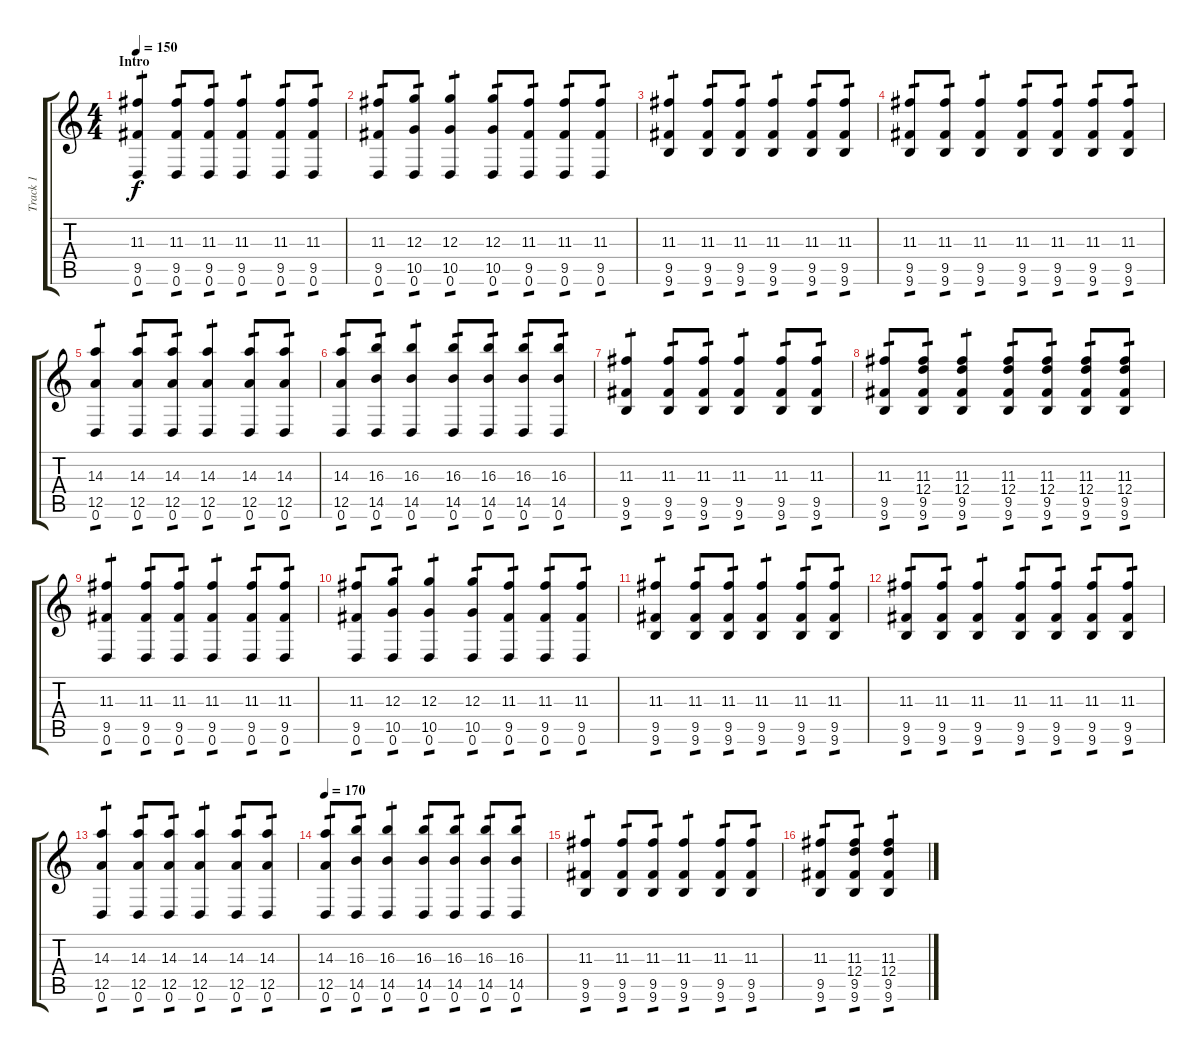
\track ("Track 1" "Track 1") {instrument acousticguitarsteel}
\staff {score tabs}
\tuning (E4 B3 G3 D3 A2 D2) {hide}
\ts (4 4)
\section ("" "Intro")
\tempo 150
\clef g2
\ks c
(11.3 9.5 0.6).4{tp 1 dy f instrument acousticguitarsteel} (11.3 9.5 0.6).8{tp 1} (11.3 9.5 0.6).8{tp 1} (11.3 9.5 0.6).4{tp 1} (11.3 9.5 0.6).8{tp 1} (11.3 9.5 0.6).8{tp 1} |
(11.3 9.5 0.6).8{tp 1} (12.3 10.5 0.6).8{tp 1} (12.3 10.5 0.6).4{tp 1} (12.3 10.5 0.6).8{tp 1} (11.3 9.5 0.6).8{tp 1} (11.3 9.5 0.6).8{tp 1} (11.3 9.5 0.6).8{tp 1} |
(11.3 9.5 9.6).4{tp 1} (11.3 9.5 9.6).8{tp 1} (11.3 9.5 9.6).8{tp 1} (11.3 9.5 9.6).4{tp 1} (11.3 9.5 9.6).8{tp 1} (11.3 9.5 9.6).8{tp 1} |
(11.3 9.5 9.6).8{tp 1} (11.3 9.5 9.6).8{tp 1} (11.3 9.5 9.6).4{tp 1} (11.3 9.5 9.6).8{tp 1} (11.3 9.5 9.6).8{tp 1} (11.3 9.5 9.6).8{tp 1} (11.3 9.5 9.6).8{tp 1} |
(14.3 12.5 0.6).4{tp 1} (14.3 12.5 0.6).8{tp 1} (14.3 12.5 0.6).8{tp 1} (14.3 12.5 0.6).4{tp 1} (14.3 12.5 0.6).8{tp 1} (14.3 12.5 0.6).8{tp 1} |
(14.3 12.5 0.6).8{tp 1} (16.3 14.5 0.6).8{tp 1} (16.3 14.5 0.6).4{tp 1} (16.3 14.5 0.6).8{tp 1} (16.3 14.5 0.6).8{tp 1} (16.3 14.5 0.6).8{tp 1} (16.3 14.5 0.6).8{tp 1} |
(11.3 9.5 9.6).4{tp 1} (11.3 9.5 9.6).8{tp 1} (11.3 9.5 9.6).8{tp 1} (11.3 9.5 9.6).4{tp 1} (11.3 9.5 9.6).8{tp 1} (11.3 9.5 9.6).8{tp 1} |
(11.3 9.5 9.6).8{tp 1} (11.3 12.4 9.5 9.6).8{tp 1} (11.3 12.4 9.5 9.6).4{tp 1} (11.3 12.4 9.5 9.6).8{tp 1} (11.3 12.4 9.5 9.6).8{tp 1} (11.3 12.4 9.5 9.6).8{tp 1} (11.3 12.4 9.5 9.6).8{tp 1} |
(11.3 9.5 0.6).4{tp 1} (11.3 9.5 0.6).8{tp 1} (11.3 9.5 0.6).8{tp 1} (11.3 9.5 0.6).4{tp 1} (11.3 9.5 0.6).8{tp 1} (11.3 9.5 0.6).8{tp 1} |
(11.3 9.5 0.6).8{tp 1} (12.3 10.5 0.6).8{tp 1} (12.3 10.5 0.6).4{tp 1} (12.3 10.5 0.6).8{tp 1} (11.3 9.5 0.6).8{tp 1} (11.3 9.5 0.6).8{tp 1} (11.3 9.5 0.6).8{tp 1} |
(11.3 9.5 9.6).4{tp 1} (11.3 9.5 9.6).8{tp 1} (11.3 9.5 9.6).8{tp 1} (11.3 9.5 9.6).4{tp 1} (11.3 9.5 9.6).8{tp 1} (11.3 9.5 9.6).8{tp 1} |
(11.3 9.5 9.6).8{tp 1} (11.3 9.5 9.6).8{tp 1} (11.3 9.5 9.6).4{tp 1} (11.3 9.5 9.6).8{tp 1} (11.3 9.5 9.6).8{tp 1} (11.3 9.5 9.6).8{tp 1} (11.3 9.5 9.6).8{tp 1} |
(14.3 12.5 0.6).4{tp 1} (14.3 12.5 0.6).8{tp 1} (14.3 12.5 0.6).8{tp 1} (14.3 12.5 0.6).4{tp 1} (14.3 12.5 0.6).8{tp 1} (14.3 12.5 0.6).8{tp 1} |
\tempo 170
(14.3 12.5 0.6).8{tp 1} (16.3 14.5 0.6).8{tp 1} (16.3 14.5 0.6).4{tp 1} (16.3 14.5 0.6).8{tp 1} (16.3 14.5 0.6).8{tp 1} (16.3 14.5 0.6).8{tp 1} (16.3 14.5 0.6).8{tp 1} |
(11.3 9.5 9.6).4{tp 1} (11.3 9.5 9.6).8{tp 1} (11.3 9.5 9.6).8{tp 1} (11.3 9.5 9.6).4{tp 1} (11.3 9.5 9.6).8{tp 1} (11.3 9.5 9.6).8{tp 1} |
(11.3 9.5 9.6).8{tp 1} (11.3 12.4 9.5 9.6).8{tp 1} (11.3 12.4 9.5 9.6).4{tp 1}
